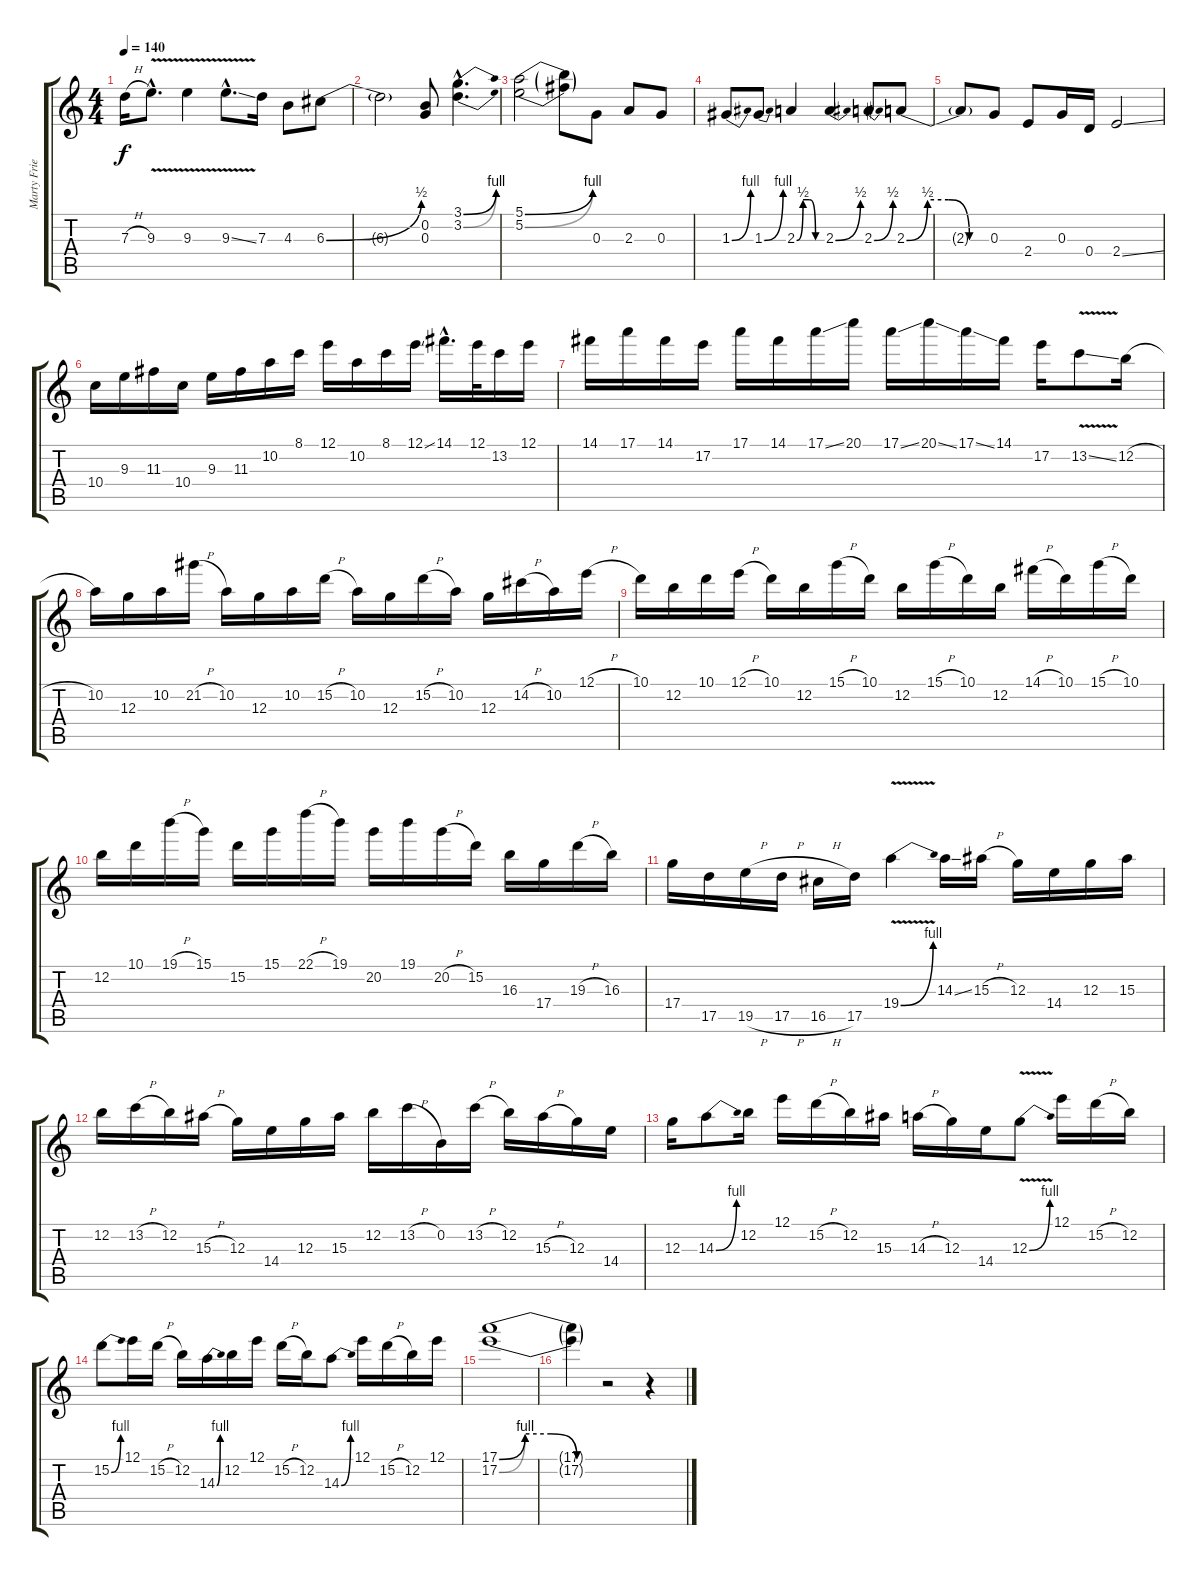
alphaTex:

\track ("Marty Friedman (Overdriven Guitar)" "Marty Frie") {instrument distortionguitar}
\staff {score tabs}
\tuning (E4 B3 G3 D3 A2 E2) {hide}
\ts (4 4)
\tempo 140
\clef g2
\ks c
7.3{h}.16{dy f} 9.3{v hac}.8{d} 9.3{v}.4 9.3{v ss hac}.8{d} 7.3.16 4.3.8 6.3{be (bend 0 0 60 2)}.8 |
6.3{t}.2 (0.2 0.3).8 (3.1{be (bend 0 0 60 4) hac} 3.2{be (bend 0 0 60 4) hac}).4{d} |
(5.1{be (bend 0 0 60 4)} 5.2{be (bend 0 0 60 4)}).2 (5.1{t} 5.2{t}).8 0.3.8 2.3.8 0.3.8 |
1.3{be (bend 0 0 60 4)}.8 1.3{be (bend 0 0 60 4)}.8 2.3{be (custom 0 0 15 2 30 2 45 0 60 0)}.4 2.3{be (bend 0 0 60 2)}.4 2.3{be (bend 0 0 60 2)}.8 2.3{be (custom 0 0 15 2 30 2 45 0 60 0)}.8 |
2.3{t}.8 0.3.8 2.4.8 0.3.16 0.4.16 2.4{ss}.2 |
10.4.16 9.3.16 11.3.16 10.4.16 9.3.16 11.3.16 10.2.16 8.1.16 12.1.16 10.2.16 8.1.16 12.1{ss}.16 14.1{hac}.16{d} 12.1.32 13.2.16 12.1.16 |
14.1.16 17.1.16 14.1.16 17.2.16 17.1.16 14.1.16 17.1{ss}.16 20.1.16 17.1{ss}.16 20.1{ss}.16 17.1{ss}.16 14.1.16 17.2.16 13.2{v ss}.8 12.2{h}.16 |
10.2.16 12.3.16 10.2.16 21.2{h}.16 10.2.16 12.3.16 10.2.16 15.2{h}.16 10.2.16 12.3.16 15.2{h}.16 10.2.16 12.3.16 14.2{h}.16 10.2.16 12.1{h}.16 |
10.1.16 12.2.16 10.1.16 12.1{h}.16 10.1.16 12.2.16 15.1{h}.16 10.1.16 12.2.16 15.1{h}.16 10.1.16 12.2.16 14.1{h}.16 10.1.16 15.1{h}.16 10.1.16 |
12.2.16 10.1.16 19.1{h}.16 15.1.16 15.2.16 15.1.16 22.1{h}.16 19.1.16 20.2.16 19.1.16 20.2{h}.16 15.2.16 16.3.16 17.4.16 19.3{h}.16 16.3.16 |
17.4.16 17.5.16 19.5{h}.16 17.5{h}.16 16.5{h}.16 17.5.16 19.4{be (bend 0 0 60 4) v}.4 14.3{ss}.16 15.3{h}.16 12.3.16 14.4.16 12.3.16 15.3.16 |
12.2.16 13.2{h}.16 12.2.16 15.3{h}.16 12.3.16 14.4.16 12.3.16 15.3.16 12.2.16 13.2{h}.16 0.2.16 13.2{h}.16 12.2.16 15.3{h}.16 12.3.16 14.4.16 |
12.3.16 14.3{be (bend 0 0 60 4)}.8 12.2.16 12.1.16 15.2{h}.16 12.2.16 15.3.16 14.3{h}.16 12.3.16 14.4.16 12.3{be (bend 0 0 60 4) v}.8 12.1.16 15.2{h}.16 12.2.16 |
15.2{be (bend 0 0 60 4)}.8 12.1.16 15.2{h}.16 12.2.16 14.3{be (bend 0 0 60 4)}.16 12.2.16 12.1.16 15.2{h}.16 12.2.16 14.3{be (bend 0 0 60 4)}.8 12.1.16 15.2{h}.16 12.2.16 12.1.16 |
(17.1{be (custom 0 0 15 4 30 4 45 0 60 0)} 17.2{be (custom 0 0 15 4 30 4 45 0 60 0)}).1 |
(17.1{t} 17.2{t}).4 r.2 r.4
